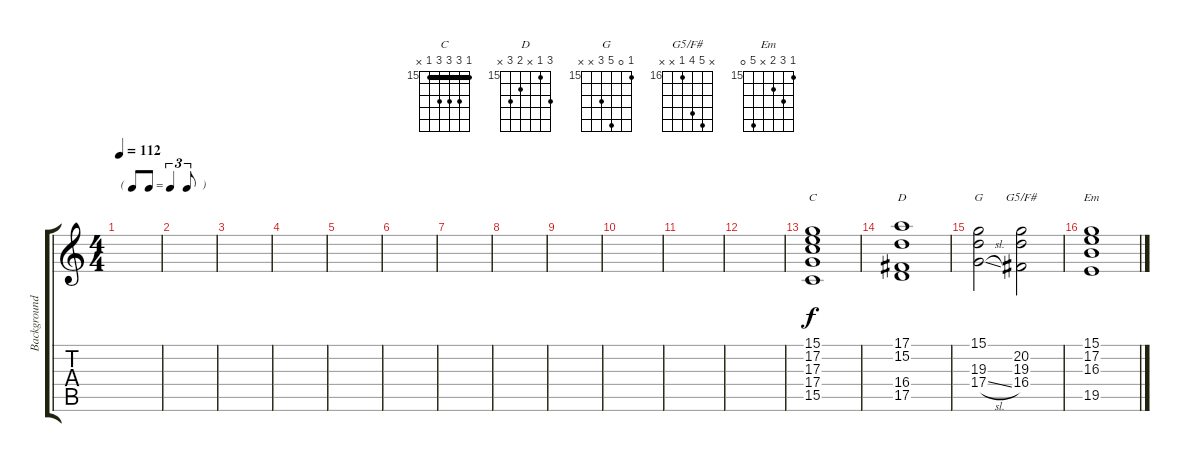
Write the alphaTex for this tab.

\track ("Background" "Background") {instrument pad2warm}
\staff {score tabs}
\tuning (E4 B3 G3 D3 A2 E2) {hide}
\chord ("C" 15 17 17 17 15 x) {firstfret 15 barre 15}
\chord ("D" 17 15 x 16 17 x) {firstfret 15}
\chord ("G" 15 0 19 17 x x) {firstfret 15}
\chord ("G5/F#" x 20 19 16 x x) {firstfret 16}
\chord ("Em" 15 17 16 x 19 0) {firstfret 15}
\ts (4 4)
\tf triplet8th
\tempo 112
\clef g2
\ks c
|
|
|
|
|
|
|
|
|
|
|
|
(15.1 17.2 17.3 17.4 15.5).1{ch "C"} |
(17.1 15.2 16.4 17.5).1{ch "D"} |
(15.1 19.3 17.4{sl}).2{ch "G"} (20.2 19.3 16.4).2{ch "G5/F#"} |
(15.1 17.2 16.3 19.5).1{ch "Em"}
